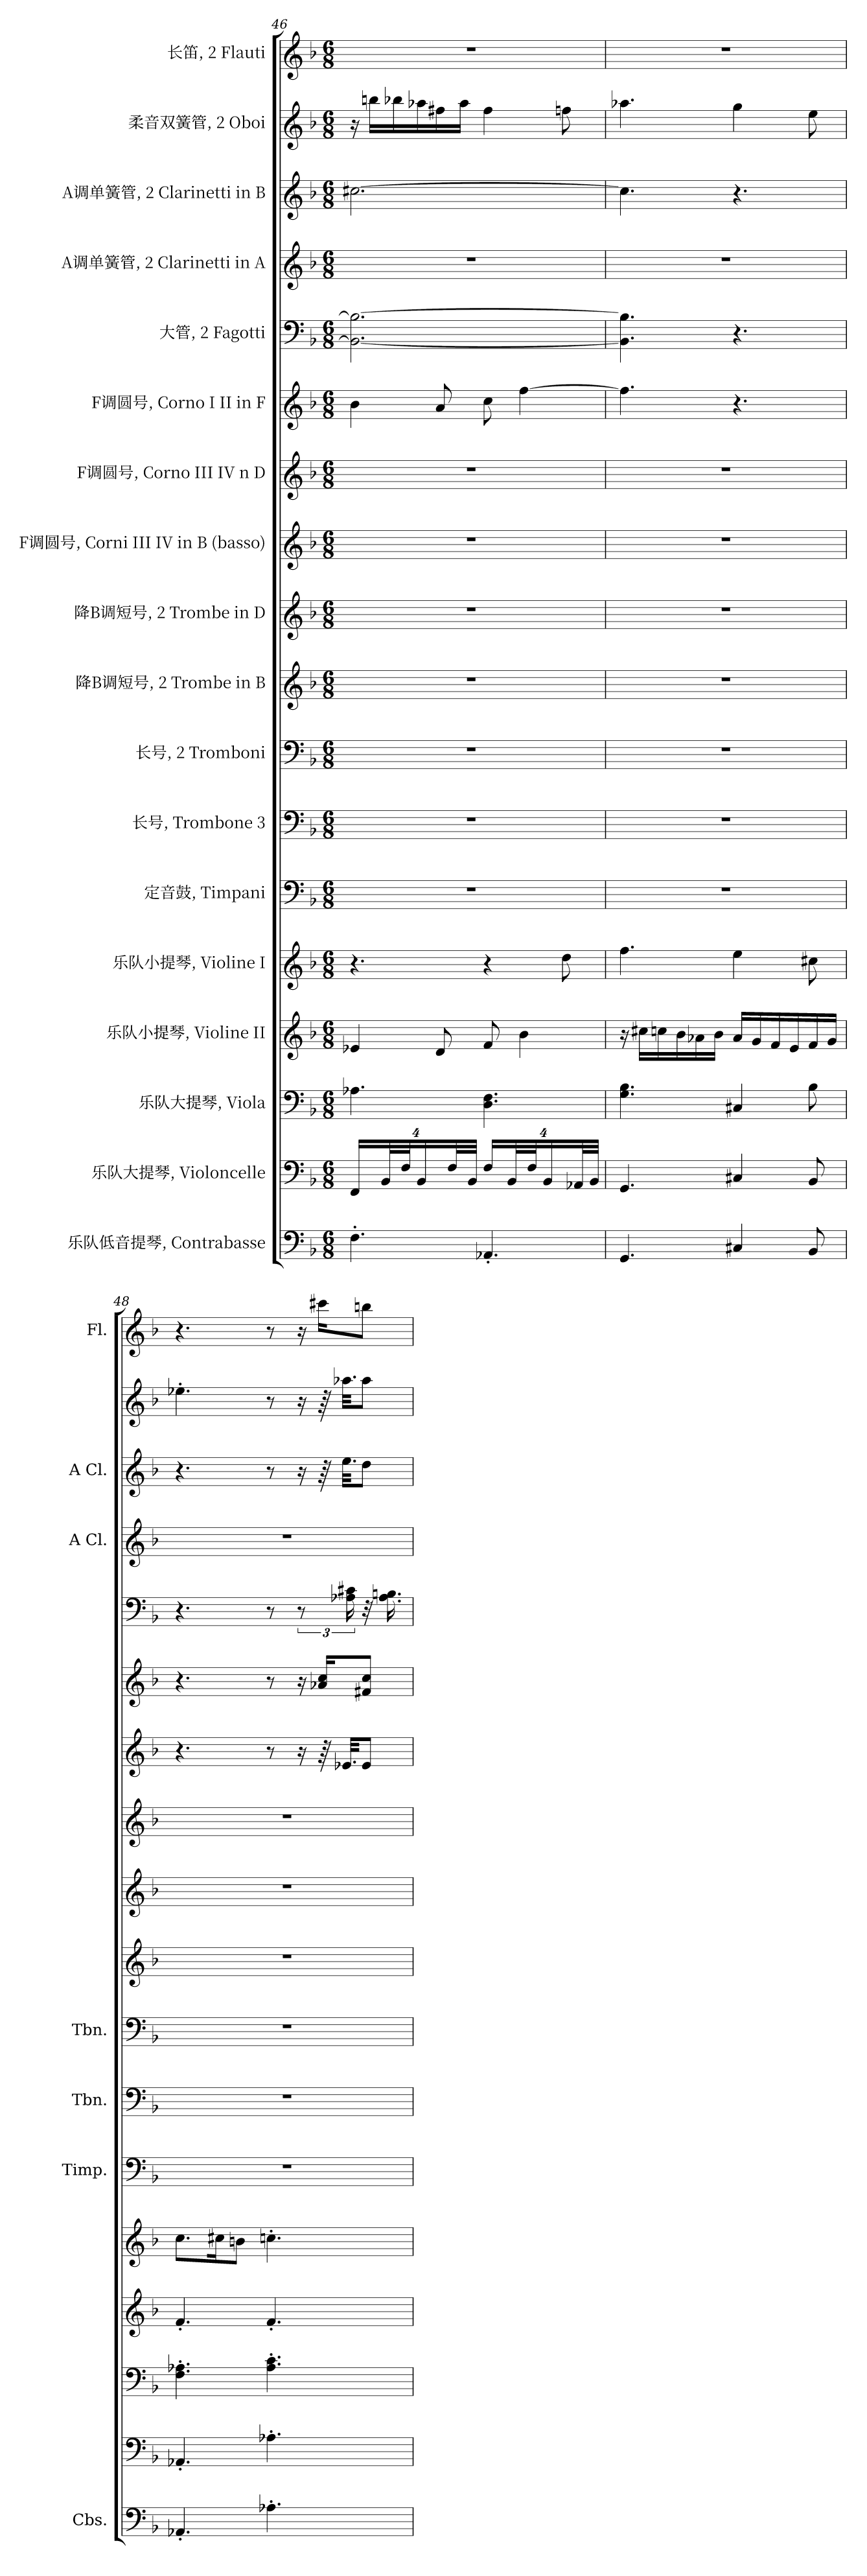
**kern	**kern	**kern	**kern	**kern	**kern	**kern	**kern	**kern	**kern	**kern	**kern	**kern	**kern	**kern	**kern	**kern	**kern
*part18	*part17	*part16	*part15	*part14	*part13	*part12	*part11	*part10	*part9	*part8	*part7	*part6	*part5	*part4	*part3	*part2	*part1
*staff18	*staff17	*staff16	*staff15	*staff14	*staff13	*staff12	*staff11	*staff10	*staff9	*staff8	*staff7	*staff6	*staff5	*staff4	*staff3	*staff2	*staff1
*I"乐队低音提琴, Contrabasse	*I"乐队大提琴, Violoncelle	*I"乐队大提琴, Viola	*I"乐队小提琴, Violine II	*I"乐队小提琴, Violine I	*I"定音鼓, Timpani	*I"长号, Trombone 3	*I"长号, 2 Tromboni	*I"降B调短号, 2 Trombe in B	*I"降B调短号, 2 Trombe in D	*I"F调圆号, Corni III IV in B (basso)	*I"F调圆号, Corno III IV n D	*I"F调圆号, Corno I II in F	*I"大管, 2 Fagotti	*I"A调单簧管, 2 Clarinetti in A	*I"A调单簧管, 2 Clarinetti in B	*I"柔音双簧管, 2 Oboi	*I"长笛, 2 Flauti
*I'Cbs.	*	*	*	*	*I'Timp.	*I'Tbn.	*I'Tbn.	*	*	*	*	*	*	*I'A Cl.	*I'A Cl.	*	*I'Fl.
!!LO:PB:g=z
*clefF4	*clefF4	*clefF4	*clefG2	*clefG2	*clefF4	*clefF4	*clefF4	*clefG2	*clefG2	*clefG2	*clefG2	*clefG2	*clefF4	*clefG2	*clefG2	*clefG2	*clefG2
*ITrd7c12	*	*	*	*	*	*	*	*ITrd1c2	*ITrd1c2	*ITrd4c7	*ITrd4c7	*ITrd4c7	*	*ITrd2c3	*ITrd2c3	*ITrd2c3	*
*k[b-]	*k[b-]	*k[b-]	*k[b-]	*k[b-]	*k[b-]	*k[b-]	*k[b-]	*k[b-e-a-]	*k[b-e-a-]	*k[b-e-]	*k[b-e-]	*k[b-e-]	*k[b-]	*k[f#c#]	*k[f#c#]	*k[f#c#]	*k[b-]
*M6/8	*M6/8	*M6/8	*M6/8	*M6/8	*M6/8	*M6/8	*M6/8	*M6/8	*M6/8	*M6/8	*M6/8	*M6/8	*M6/8	*M6/8	*M6/8	*M6/8	*M6/8
*MM88	*MM88	*MM88	*MM88	*MM88	*MM88	*MM88	*MM88	*MM88	*MM88	*MM88	*MM88	*MM88	*MM88	*MM88	*MM88	*MM88	*MM88
*	*Xbrackettup	*	*	*	*	*	*	*	*	*	*	*	*	*	*	*	*
=46	=46	=46	=46	=46	=46	=46	=46	=46	=46	=46	=46	=46	=46	=46	=46	=46	=46
4.FF'\	32%3FF/L	4.A-X\	4e-X/	4.r	2.r	2.r	2.r	2.r	2.r	2.r	2.r	4e-\	2.BB-\_ 2.B-\_	2.r	[2.a#X\	16r	2.r
.	.	.	.	.	.	.	.	.	.	.	.	.	.	.	.	16gg#X\LL	.
.	64%3BB-/L	.	.	.	.	.	.	.	.	.	.	.	.	.	.	.	.
.	.	.	.	.	.	.	.	.	.	.	.	.	.	.	.	16ggn\	.
.	64%3F/J	.	.	.	.	.	.	.	.	.	.	.	.	.	.	.	.
.	32%3BB-/	.	.	.	.	.	.	.	.	.	.	.	.	.	.	16ffn\	.
.	.	.	8d/	.	.	.	.	.	.	.	.	8d/	.	.	.	16dd#X\	.
.	64%3F/L	.	.	.	.	.	.	.	.	.	.	.	.	.	.	.	.
.	.	.	.	.	.	.	.	.	.	.	.	.	.	.	.	16ff\JJ	.
.	64%3BB-/JJ	.	.	.	.	.	.	.	.	.	.	.	.	.	.	.	.
4.AAA-X'/	32%3F/L	4.D\ 4.F\	8f/	4r	.	.	.	.	.	.	.	8f\	.	.	.	4dd#\	.
.	64%3BB-/L	.	.	.	.	.	.	.	.	.	.	.	.	.	.	.	.
.	.	.	4b-\	.	.	.	.	.	.	.	.	[4b-\	.	.	.	.	.
.	64%3F/J	.	.	.	.	.	.	.	.	.	.	.	.	.	.	.	.
.	32%3BB-/	.	.	.	.	.	.	.	.	.	.	.	.	.	.	.	.
.	.	.	.	8dd\	.	.	.	.	.	.	.	.	.	.	.	8ddn\	.
.	64%3AA-X/L	.	.	.	.	.	.	.	.	.	.	.	.	.	.	.	.
.	64%3BB-/JJ	.	.	.	.	.	.	.	.	.	.	.	.	.	.	.	.
=47	=47	=47	=47	=47	=47	=47	=47	=47	=47	=47	=47	=47	=47	=47	=47	=47	=47
*	*	*	*	*	*	*	*	*	*	*	*	*	*	*	*	*	*MM89
4.GGG/	4.GG/	4.G\ 4.B-\	16r	4.ff\	2.r	2.r	2.r	2.r	2.r	2.r	2.r	4.b-\]	4.BB-\] 4.B-\]	2.r	4.a#\]	4.ffn\	2.r
.	.	.	16cc#X\LL	.	.	.	.	.	.	.	.	.	.	.	.	.	.
.	.	.	16ccn\	.	.	.	.	.	.	.	.	.	.	.	.	.	.
.	.	.	16b-\	.	.	.	.	.	.	.	.	.	.	.	.	.	.
.	.	.	16a-X\	.	.	.	.	.	.	.	.	.	.	.	.	.	.
.	.	.	16b-\JJ	.	.	.	.	.	.	.	.	.	.	.	.	.	.
4CC#X/	4C#X/	4C#X/	16a-/LL	4ee\	.	.	.	.	.	.	.	4.r	4.r	.	4.r	4ee\	.
.	.	.	16g/	.	.	.	.	.	.	.	.	.	.	.	.	.	.
.	.	.	16f/	.	.	.	.	.	.	.	.	.	.	.	.	.	.
.	.	.	16e/	.	.	.	.	.	.	.	.	.	.	.	.	.	.
8BBB-/	8BB-/	8B-\	16f/	8cc#X\	.	.	.	.	.	.	.	.	.	.	.	8cc#\	.
.	.	.	16g/JJ	.	.	.	.	.	.	.	.	.	.	.	.	.	.
!!LO:PB:g=z
=48	=48	=48	=48	=48	=48	=48	=48	=48	=48	=48	=48	=48	=48	=48	=48	=48	=48
*	*	*	*	*	*	*	*	*	*	*	*	*	*	*	*	*	*MM89
4.AAA-X'/	4.AA-X'/	4.F\' 4.A-X\'	4.f'/	8.cc\L	2.r	2.r	2.r	2.r	2.r	2.r	4.r	4.r	4.r	2.r	4.r	4.ccn'\	4.r
.	.	.	.	16cc#X\K	.	.	.	.	.	.	.	.	.	.	.	.	.
.	.	.	.	8bn\J	.	.	.	.	.	.	.	.	.	.	.	.	.
*	*	*	*	*	*	*	*	*	*	*	*	*	*	*	*	*	*MM90
4.AA-X'\	4.A-X'\	4.A-\' 4.c\'	4.f'/	4.ccn'\	.	.	.	.	.	.	8r	8r	8r	.	8r	8r	8r
*	*	*	*	*	*	*	*	*	*	*	*	*	*	*	*	*	*MM96
.	.	.	.	.	.	.	.	.	.	.	16r	16r	12r	.	16r	16r	16r
.	.	.	.	.	.	.	.	.	.	.	64r	16d-X/ 16f/KL	.	.	64r	64r	16ccc#X\KL
.	.	.	.	.	.	.	.	.	.	.	32.A-X/KKL	.	.	.	32.cc#\KKL	32.ffn\KKL	.
.	.	.	.	.	.	.	.	.	.	.	.	.	24A-X\ 24c#X\	.	.	.	.
.	.	.	.	.	.	.	.	.	.	.	8A-/J	8Bn/ 8f/J	32r	.	8b\J	8ff\J	8bbn\J
.	.	.	.	.	.	.	.	.	.	.	.	.	16.A-\ 16.Bn\	.	.	.	.
=	=	=	=	=	=	=	=	=	=	=	=	=	=	=	=	=	=
*-	*-	*-	*-	*-	*-	*-	*-	*-	*-	*-	*-	*-	*-	*-	*-	*-	*-
